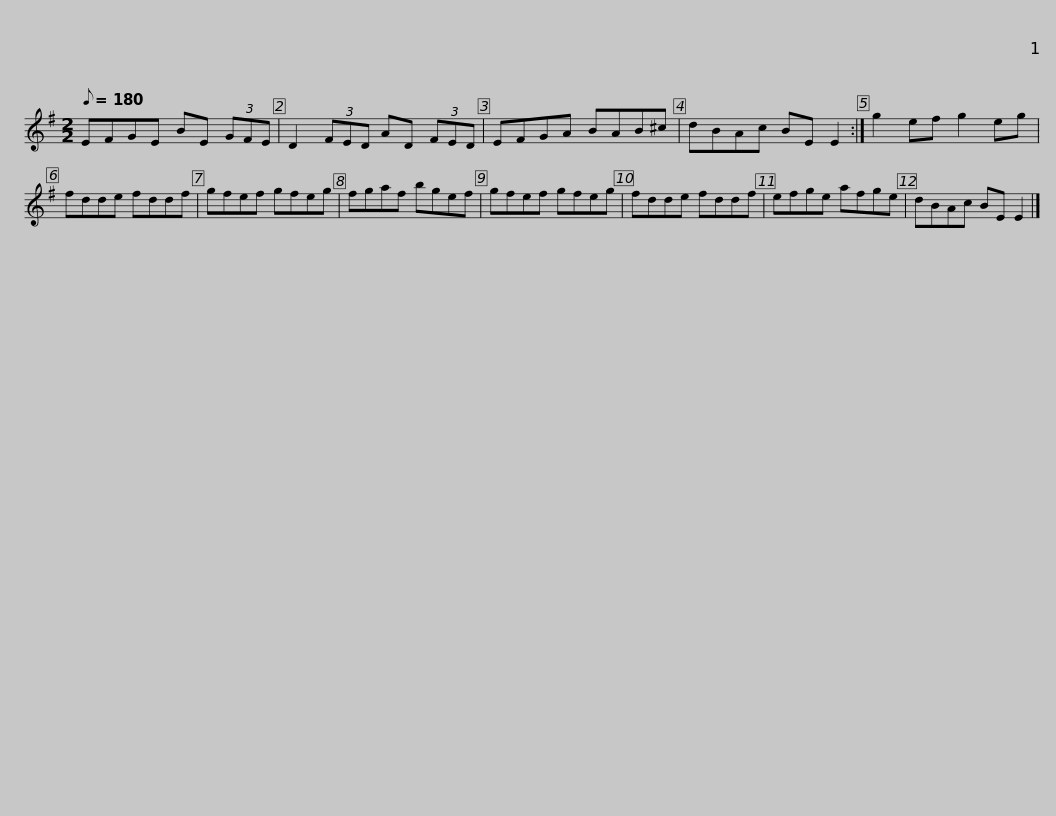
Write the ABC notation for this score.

X:1
L:1/8
Q:1/8=180
M:2/2
I:linebreak $
K:Emin
V:1 treble
V:1
 EFGE BE (3GFE | D2 (3FED AD (3FED | EFGA BAB^c | dBAc BE E2 :| g2 ef g2 eg |$ %5
 fdde fddf | gfef gfeg | fgaf bgef | gfef gfeg | fdde fddf |$ %10
 efge afge | dBAc BE E2 |] %12
